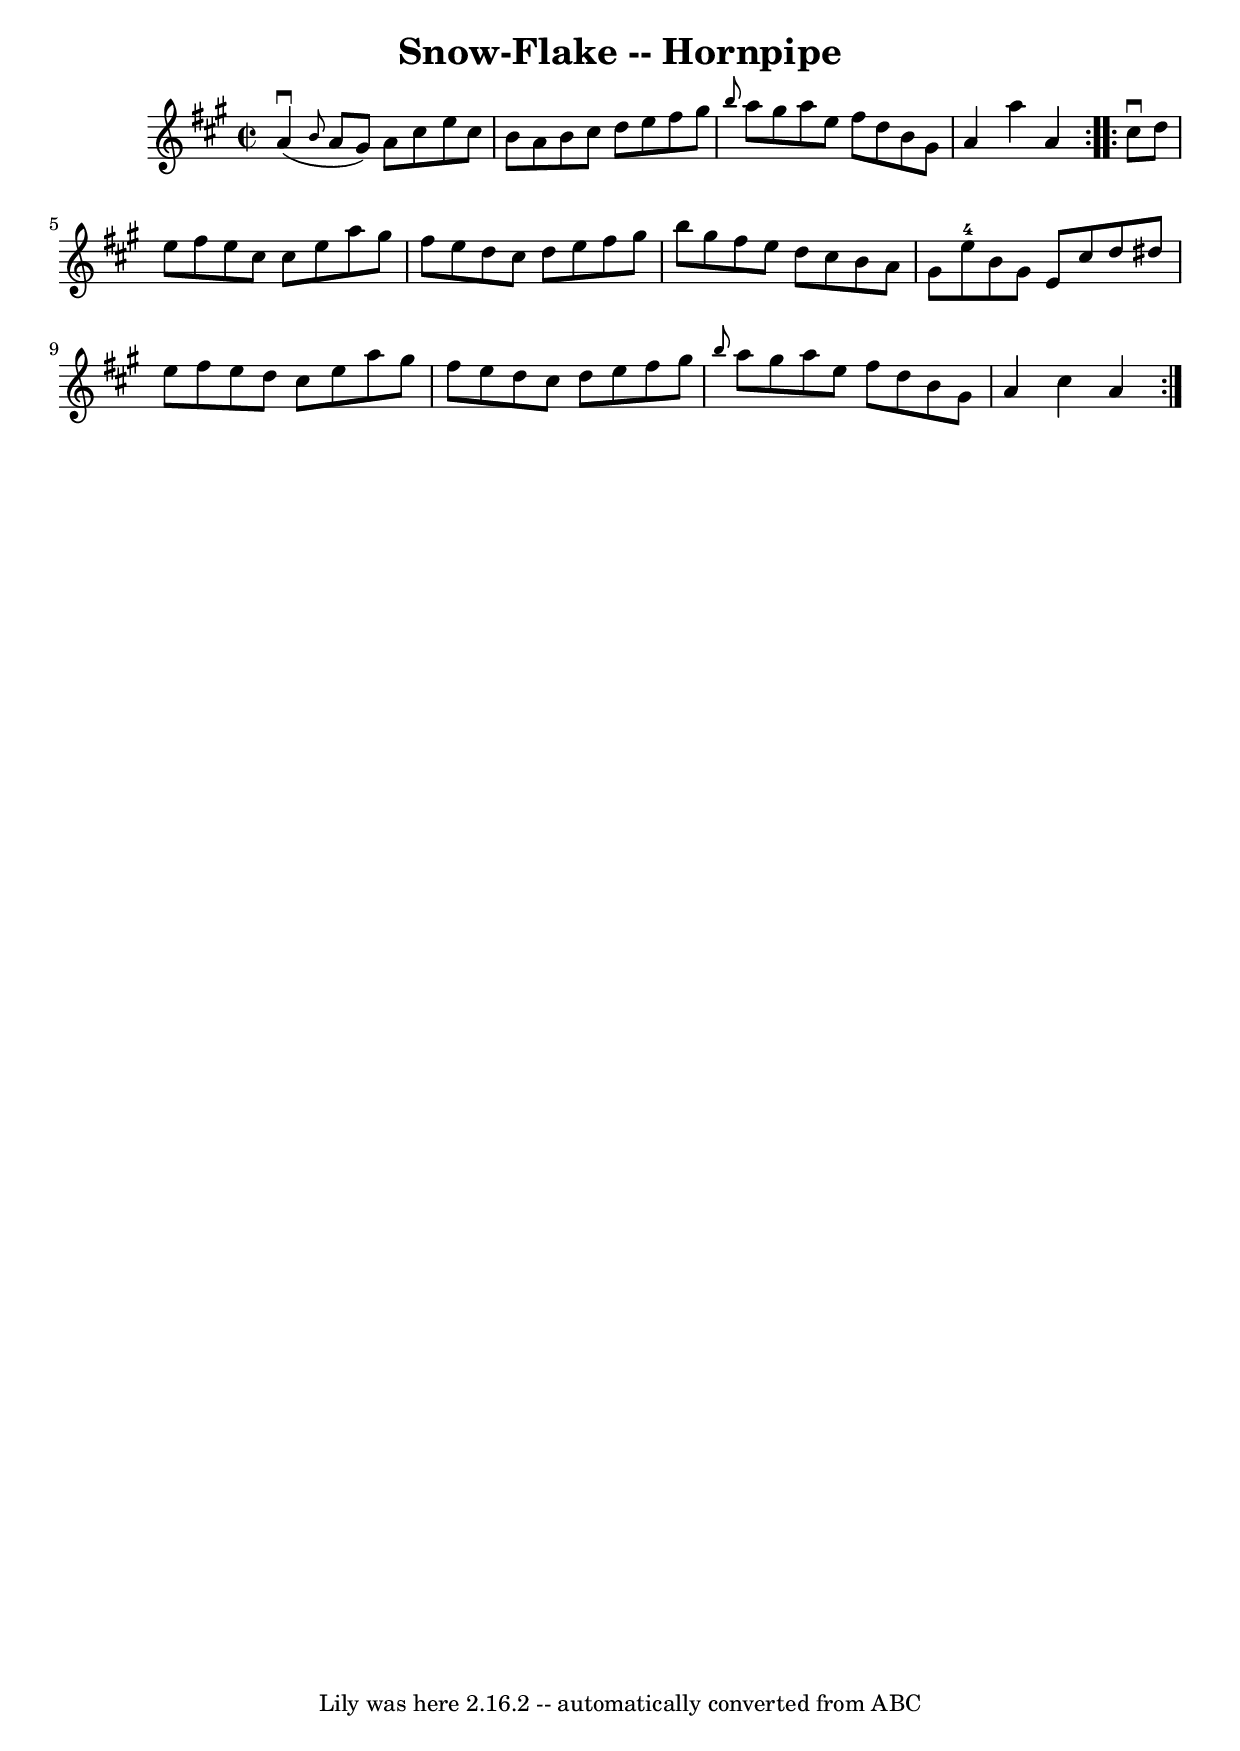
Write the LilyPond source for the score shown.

\version "2.16.2"
\include "Mammoth.ily"
\header {
  %% book = "Cole's 1000 Fiddle Tunes"
  crossRefNumber = "1"
  footnotes = ""
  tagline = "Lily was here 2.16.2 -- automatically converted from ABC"
  title = "Snow-Flake -- Hornpipe"

}
voicedefault =  {



  \repeat volta 2 {

    \override Staff.TimeSignature #'style = #'C
    \time 2/2 
    \key a \major
 a'4 (^\downbow \grace { b'8  
					} a'8 gis'8 
    ) a'8 cis''8 e''8 cis''8  |
    b'8 a'8 b'8 cis''8   
    d''8 e''8 fis''8 gis''8  |
    \grace { b''8  
	   } a''8    
    gis''8 a''8 e''8 fis''8 d''8 b'8 gis'8  |
    a'4    
    a''4 a'4  
  }     
  \repeat volta 2 {
    cis''8^\downbow d''8  |
    e''8 
    fis''8 e''8 cis''8 cis''8 e''8 a''8 gis''8  |
    
    fis''8 e''8 d''8 cis''8 d''8 e''8 fis''8 gis''8  |
    
    b''8 gis''8 fis''8 e''8 d''8 cis''8 b'8 a'8  |
    
    gis'8 e''8-4 b'8 gis'8 e'8 cis''8 d''8 dis''8  |
    
    e''8 fis''8 e''8 d''8 cis''8 e''8 a''8 gis''8  |
    
    fis''8 e''8 d''8 cis''8 d''8 e''8 fis''8 gis''8  
    |
    \grace { b''8  
	   } a''8 gis''8 a''8 e''8 fis''8 d''8 
    b'8 gis'8  |
    a'4 cis''4 a'4  
  }   

}

\score{
  <<

    \context Staff="default"
    {
      \voicedefault 
      
    }

  >>
  \layout {
    
  }
  \midi {
  }

}
